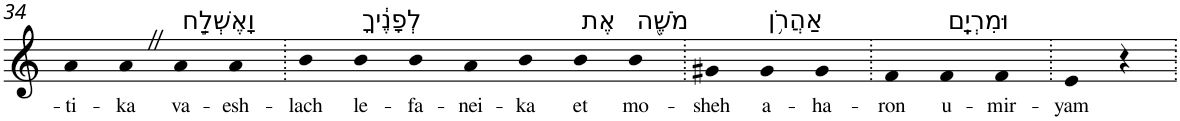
**kern	**text
*part1	*part1
*staff1	*staff1
*I"Piano	*
*I'Pno	*
!!LO:PB:g=z
*clefG2	*
*k[]	*
=34	=34
!	!LO:LY:b
4a	-ti-
!	!LO:LY:b
4aZ	-ka
!LO:TX:a:t=וָאֶשְׁלַ֣ח	!
!	!LO:LY:b
4a	va-
!	!LO:LY:b
4a	-esh-
=35.	=35.
!	!LO:LY:b
4b	-lach
!LO:TX:a:t=לְפָנֶ֔יךָ	!
!	!LO:LY:b
4b	le-
!	!LO:LY:b
4b	-fa-
!	!LO:LY:b
4a	-nei-
!	!LO:LY:b
4b	-ka
!LO:TX:a:t=אֶת	!
!	!LO:LY:b
4b	et
!LO:TX:a:t=מֹשֶׁ֖ה	!
!	!LO:LY:b
4b	mo-
=36.	=36.
!	!LO:LY:b
4g#X	-sheh
!LO:TX:a:t=אַהֲרֹ֥ן	!
!	!LO:LY:b
4g#	a-
!	!LO:LY:b
4g#	-ha-
=37.	=37.
!	!LO:LY:b
4f	-ron
!LO:TX:a:t=וּמִרְיָֽם	!
!	!LO:LY:b
4f	u-
!	!LO:LY:b
4f	-mir-
=38.	=38.
!	!LO:LY:b
4e	-yam
4r	.
=.	=.
*-	*-
